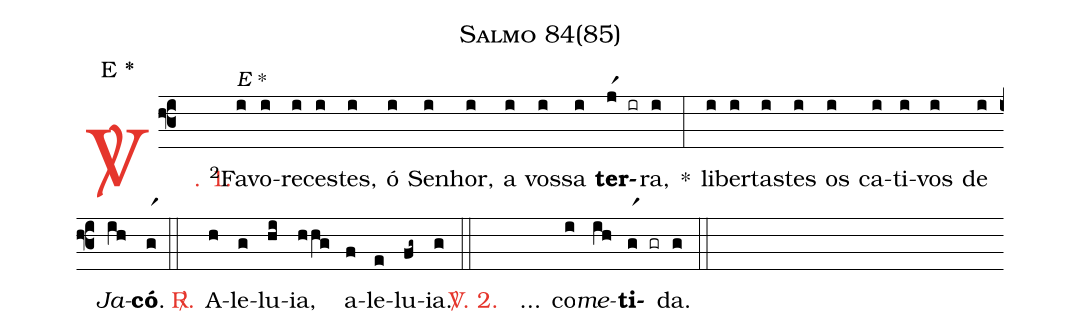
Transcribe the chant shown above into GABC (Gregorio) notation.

name: Salmo 84(85);
mode: E *;
%%
(f3)

<c><sp>V/</sp>. 1.</c>() <v>\VSup{2}</v>Fa(i[alt:E \GreStar])vo(i)re(i)ces(i)tes,(i) ó(i) Se(i)nhor,(i) a(i) vos(i)sa(i) <b>ter</b>(jr1 ir)ra,(i) *(:) li(i)ber(i)tas(i)tes(i) os(i) ca(i)ti(i)vos(i) de(i) <i>Ja</i>(ih)<b>có</b>.(gr1) (::)

<c><sp>R/</sp>.</c>() A(h)le(g)lu(hi)ia,(hhg) a(f)le(e)lu(fg~)ia.(g) (::)

<c><sp>V/</sp>. 2.</c>() ...() co(i)<i>me</i>(ih)<b>ti</b>(gr1 gr)da.(g) (::)
